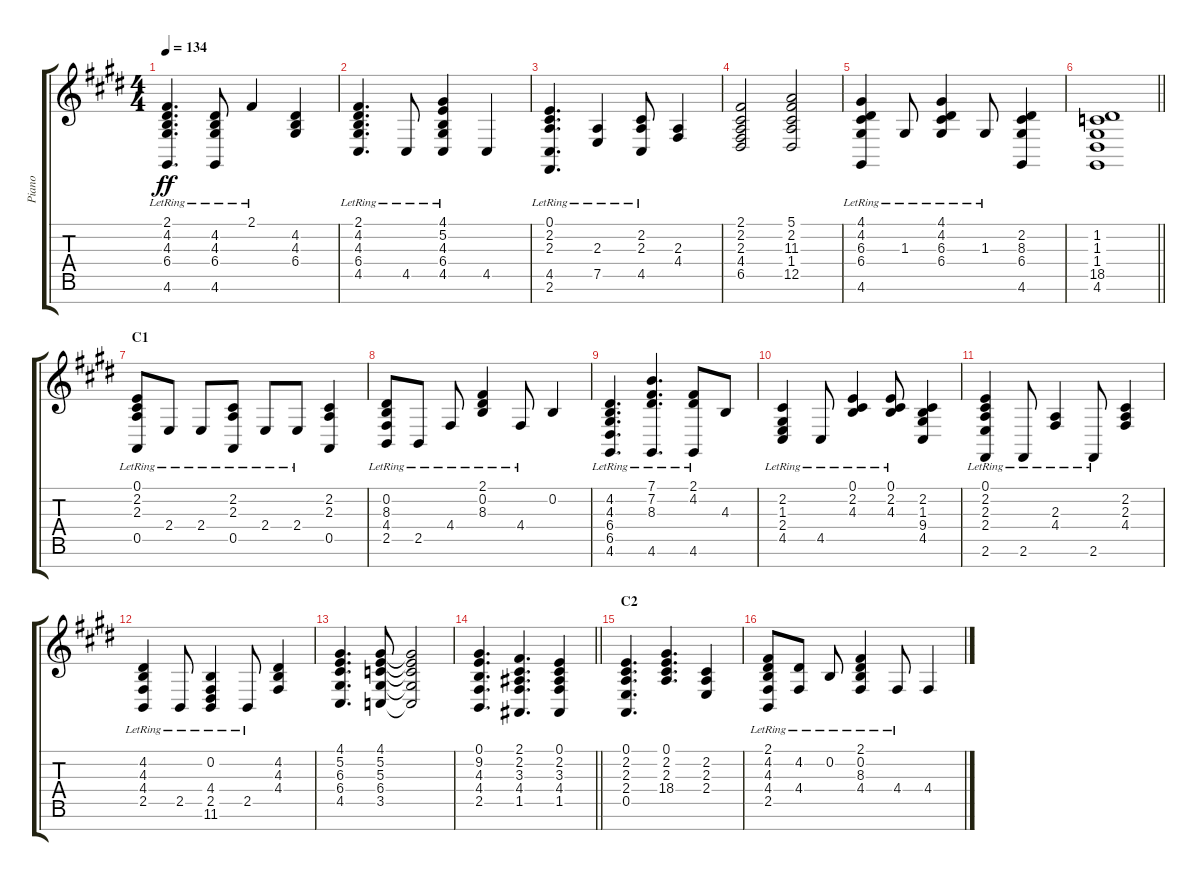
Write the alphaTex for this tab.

\track ("Piano" "Piano") {instrument acousticgrandpiano}
\staff {score tabs}
\tuning (E4 B3 G3 D3 A2 E2 B1) {hide}
\ts (4 4)
\tempo 134
\clef g2
\ks e
(2.1{lr} 4.2{lr} 4.3{lr} 6.4{lr} 4.6{lr}).4{d dy ff} (4.2{lr} 4.3{lr} 6.4{lr} 4.6).8 2.1{lr}.4 (4.2 4.3 6.4).4 |
(2.1{lr} 4.2{lr} 4.3{lr} 6.4{lr} 4.5{lr}).4{d} 4.5{lr}.8 (4.1{lr} 5.2{lr} 4.3{lr} 6.4{lr} 4.5{lr}).4 4.5.4 |
(0.1{lr} 2.2{lr} 2.3{lr} 4.5{lr} 2.6{lr}).4{d} (2.3{lr} 7.5{lr}).4 (2.2{lr} 2.3{lr} 4.5{lr}).8 (2.3 4.4).4 |
(2.1 2.2 2.3 4.4 6.5).2 (5.1 2.2 11.3 1.4 12.5).2 |
(4.1{lr} 4.2{lr} 6.3{lr} 6.4{lr} 4.6{lr}).4 1.3{lr}.8 (4.1{lr} 4.2{lr} 6.3{lr} 6.4{lr}).4 1.3{lr}.8 (2.2 8.3 6.4 4.6).4 |
\barLineRight lightlight
(1.2 1.3 1.4 18.5 4.6).1 |
\section ("" "C1")
(0.1{lr} 2.2{lr} 2.3{lr} 0.5{lr}).8 2.4{lr}.8 2.4{lr}.8 (2.2{lr} 2.3{lr} 0.5{lr}).8 2.4{lr}.8 2.4{lr}.8 (2.2 2.3 0.5).4 |
(0.2{lr} 8.3{lr} 4.4{lr} 2.5{lr}).8 2.5{lr}.8 4.4{lr}.8 (2.1{lr} 0.2{lr} 8.3{lr}).4 4.4{lr}.8 0.2.4 |
(4.2{lr} 4.3{lr} 6.4{lr} 6.5{lr} 4.6{lr}).4{d} (7.1{lr} 7.2{lr} 8.3{lr} 4.6{lr}).4{d} (2.1{lr} 4.2{lr} 4.6{lr}).8 4.3.8 |
(2.2{lr} 1.3{lr} 2.4{lr} 4.5{lr}).4 4.5{lr}.8 (0.1{lr} 2.2{lr} 4.3{lr}).4 (0.1{lr} 2.2{lr} 4.3{lr}).8 (2.2 1.3 9.4 4.5).4 |
(0.1{lr} 2.2{lr} 2.3{lr} 2.4{lr} 2.6{lr}).4 2.6{lr}.8 (2.3{lr} 4.4).4 2.6{lr}.8 (2.2 2.3 4.4).4 |
(4.2{lr} 4.3{lr} 4.4{lr} 2.5{lr}).4 2.5{lr}.8 (0.2{lr} 4.4{lr} 2.5{lr} 11.6{lr}).4 2.5{lr}.8 (4.2 4.3 4.4).4 |
(4.1 5.2 6.3 6.4 4.5).4{d} (4.1 5.2 5.3 6.4 3.5).8 (4.1{t} 5.2{t} 5.3{t} 6.4{t} 3.5{t}).2 |
\barLineRight lightlight
(0.1 9.2 4.3 4.4 2.5).4{d} (2.1 2.2 3.3 4.4 1.5).4{d} (0.1 2.2 3.3 4.4 1.5).4 |
\section ("" "C2")
(0.1 2.2 2.3 2.4 0.5).4{d} (0.1 2.2 2.3 18.4).4{d} (2.2 2.3 2.4).4 |
(2.1{lr} 4.2{lr} 4.3{lr} 4.4{lr} 2.5{lr}).8 (4.2{lr} 4.4{lr}).8 0.2{lr}.8 (2.1{lr} 0.2{lr} 8.3{lr} 4.4{lr}).4 4.4{lr}.8 4.4.4
